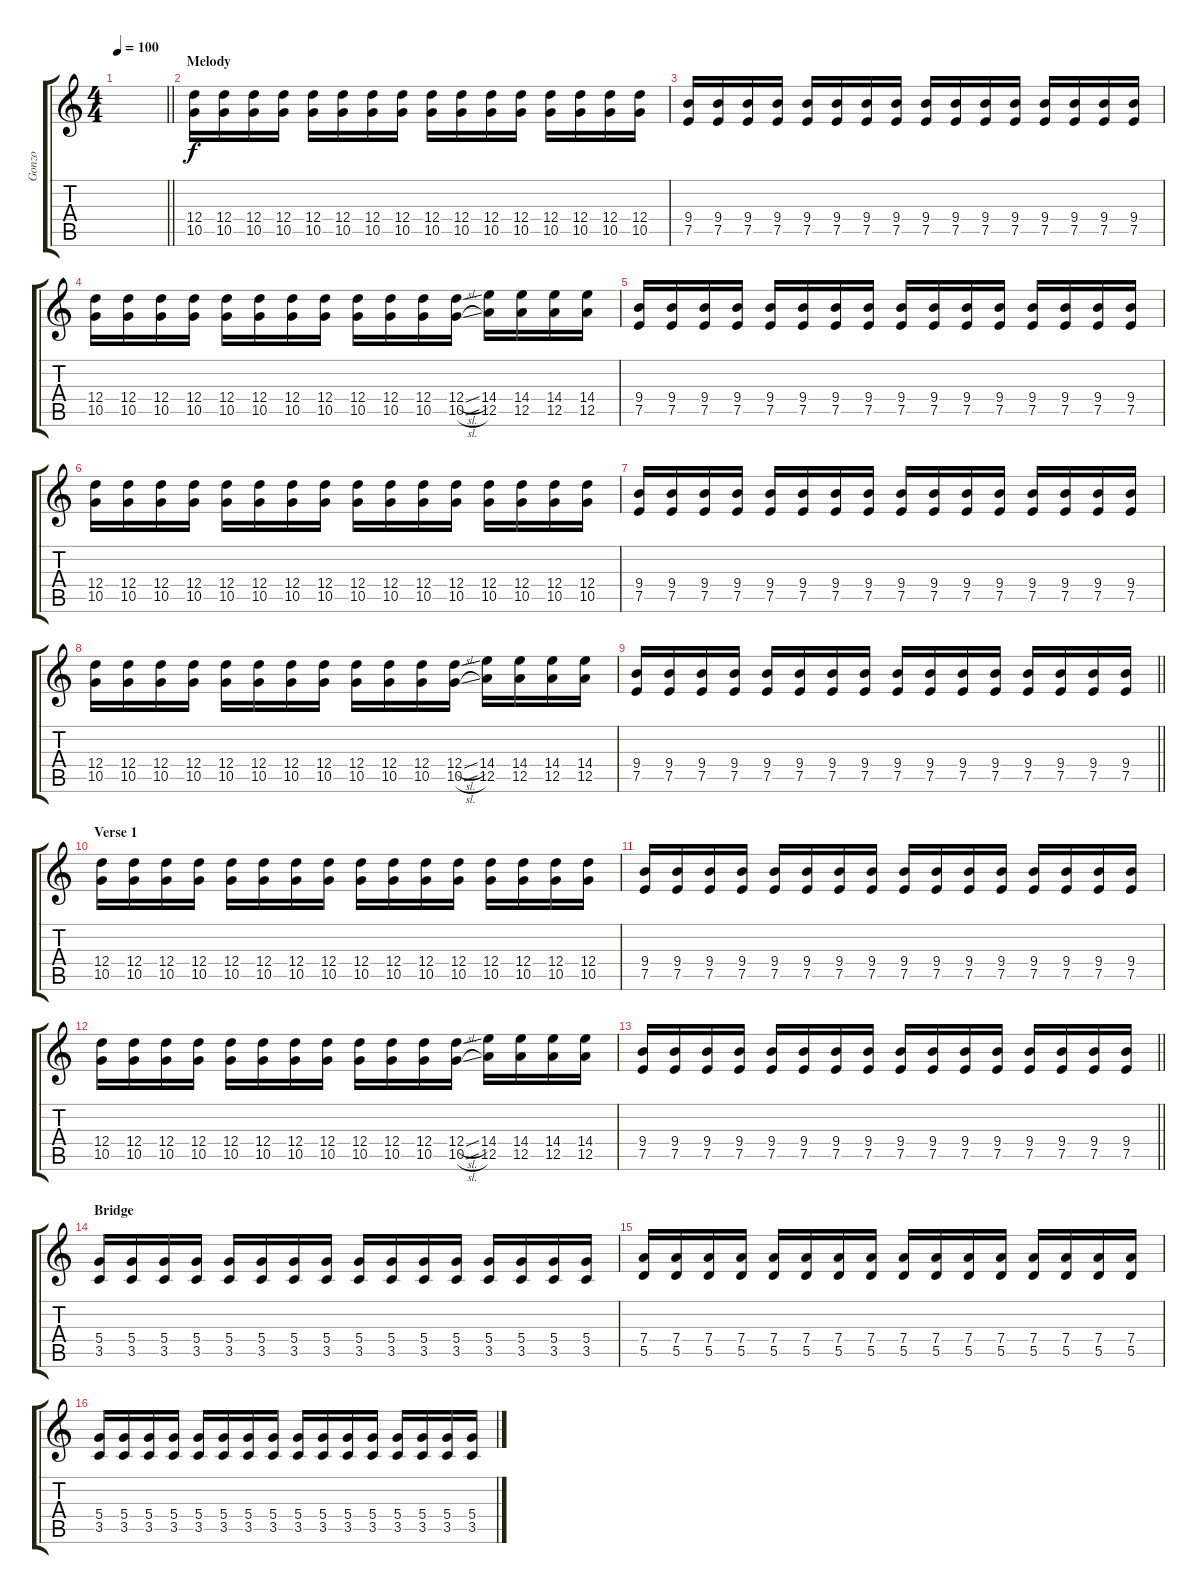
\track ("Gonzo" "Gonzo") {instrument distortionguitar}
\staff {score tabs}
\tuning (E4 B3 G3 D3 A2 E2) {hide}
\ts (4 4)
\tempo 100
\clef g2
\barLineRight lightlight
\ks c
|
\section ("" "Melody")
(12.4 10.5).16 (12.4 10.5).16 (12.4 10.5).16 (12.4 10.5).16 (12.4 10.5).16 (12.4 10.5).16 (12.4 10.5).16 (12.4 10.5).16 (12.4 10.5).16 (12.4 10.5).16 (12.4 10.5).16 (12.4 10.5).16 (12.4 10.5).16 (12.4 10.5).16 (12.4 10.5).16 (12.4 10.5).16 |
(9.4 7.5).16 (9.4 7.5).16 (9.4 7.5).16 (9.4 7.5).16 (9.4 7.5).16 (9.4 7.5).16 (9.4 7.5).16 (9.4 7.5).16 (9.4 7.5).16 (9.4 7.5).16 (9.4 7.5).16 (9.4 7.5).16 (9.4 7.5).16 (9.4 7.5).16 (9.4 7.5).16 (9.4 7.5).16 |
(12.4 10.5).16 (12.4 10.5).16 (12.4 10.5).16 (12.4 10.5).16 (12.4 10.5).16 (12.4 10.5).16 (12.4 10.5).16 (12.4 10.5).16 (12.4 10.5).16 (12.4 10.5).16 (12.4 10.5).16 (12.4{sl} 10.5{sl}).16 (14.4 12.5).16 (14.4 12.5).16 (14.4 12.5).16 (14.4 12.5).16 |
(9.4 7.5).16 (9.4 7.5).16 (9.4 7.5).16 (9.4 7.5).16 (9.4 7.5).16 (9.4 7.5).16 (9.4 7.5).16 (9.4 7.5).16 (9.4 7.5).16 (9.4 7.5).16 (9.4 7.5).16 (9.4 7.5).16 (9.4 7.5).16 (9.4 7.5).16 (9.4 7.5).16 (9.4 7.5).16 |
(12.4 10.5).16 (12.4 10.5).16 (12.4 10.5).16 (12.4 10.5).16 (12.4 10.5).16 (12.4 10.5).16 (12.4 10.5).16 (12.4 10.5).16 (12.4 10.5).16 (12.4 10.5).16 (12.4 10.5).16 (12.4 10.5).16 (12.4 10.5).16 (12.4 10.5).16 (12.4 10.5).16 (12.4 10.5).16 |
(9.4 7.5).16 (9.4 7.5).16 (9.4 7.5).16 (9.4 7.5).16 (9.4 7.5).16 (9.4 7.5).16 (9.4 7.5).16 (9.4 7.5).16 (9.4 7.5).16 (9.4 7.5).16 (9.4 7.5).16 (9.4 7.5).16 (9.4 7.5).16 (9.4 7.5).16 (9.4 7.5).16 (9.4 7.5).16 |
(12.4 10.5).16 (12.4 10.5).16 (12.4 10.5).16 (12.4 10.5).16 (12.4 10.5).16 (12.4 10.5).16 (12.4 10.5).16 (12.4 10.5).16 (12.4 10.5).16 (12.4 10.5).16 (12.4 10.5).16 (12.4{sl} 10.5{sl}).16 (14.4 12.5).16 (14.4 12.5).16 (14.4 12.5).16 (14.4 12.5).16 |
\barLineRight lightlight
(9.4 7.5).16 (9.4 7.5).16 (9.4 7.5).16 (9.4 7.5).16 (9.4 7.5).16 (9.4 7.5).16 (9.4 7.5).16 (9.4 7.5).16 (9.4 7.5).16 (9.4 7.5).16 (9.4 7.5).16 (9.4 7.5).16 (9.4 7.5).16 (9.4 7.5).16 (9.4 7.5).16 (9.4 7.5).16 |
\section ("" "Verse 1")
(12.4 10.5).16 (12.4 10.5).16 (12.4 10.5).16 (12.4 10.5).16 (12.4 10.5).16 (12.4 10.5).16 (12.4 10.5).16 (12.4 10.5).16 (12.4 10.5).16 (12.4 10.5).16 (12.4 10.5).16 (12.4 10.5).16 (12.4 10.5).16 (12.4 10.5).16 (12.4 10.5).16 (12.4 10.5).16 |
(9.4 7.5).16 (9.4 7.5).16 (9.4 7.5).16 (9.4 7.5).16 (9.4 7.5).16 (9.4 7.5).16 (9.4 7.5).16 (9.4 7.5).16 (9.4 7.5).16 (9.4 7.5).16 (9.4 7.5).16 (9.4 7.5).16 (9.4 7.5).16 (9.4 7.5).16 (9.4 7.5).16 (9.4 7.5).16 |
(12.4 10.5).16 (12.4 10.5).16 (12.4 10.5).16 (12.4 10.5).16 (12.4 10.5).16 (12.4 10.5).16 (12.4 10.5).16 (12.4 10.5).16 (12.4 10.5).16 (12.4 10.5).16 (12.4 10.5).16 (12.4{sl} 10.5{sl}).16 (14.4 12.5).16 (14.4 12.5).16 (14.4 12.5).16 (14.4 12.5).16 |
\barLineRight lightlight
(9.4 7.5).16 (9.4 7.5).16 (9.4 7.5).16 (9.4 7.5).16 (9.4 7.5).16 (9.4 7.5).16 (9.4 7.5).16 (9.4 7.5).16 (9.4 7.5).16 (9.4 7.5).16 (9.4 7.5).16 (9.4 7.5).16 (9.4 7.5).16 (9.4 7.5).16 (9.4 7.5).16 (9.4 7.5).16 |
\section ("" "Bridge")
(5.4 3.5).16 (5.4 3.5).16 (5.4 3.5).16 (5.4 3.5).16 (5.4 3.5).16 (5.4 3.5).16 (5.4 3.5).16 (5.4 3.5).16 (5.4 3.5).16 (5.4 3.5).16 (5.4 3.5).16 (5.4 3.5).16 (5.4 3.5).16 (5.4 3.5).16 (5.4 3.5).16 (5.4 3.5).16 |
(7.4 5.5).16 (7.4 5.5).16 (7.4 5.5).16 (7.4 5.5).16 (7.4 5.5).16 (7.4 5.5).16 (7.4 5.5).16 (7.4 5.5).16 (7.4 5.5).16 (7.4 5.5).16 (7.4 5.5).16 (7.4 5.5).16 (7.4 5.5).16 (7.4 5.5).16 (7.4 5.5).16 (7.4 5.5).16 |
(5.4 3.5).16 (5.4 3.5).16 (5.4 3.5).16 (5.4 3.5).16 (5.4 3.5).16 (5.4 3.5).16 (5.4 3.5).16 (5.4 3.5).16 (5.4 3.5).16 (5.4 3.5).16 (5.4 3.5).16 (5.4 3.5).16 (5.4 3.5).16 (5.4 3.5).16 (5.4 3.5).16 (5.4 3.5).16
